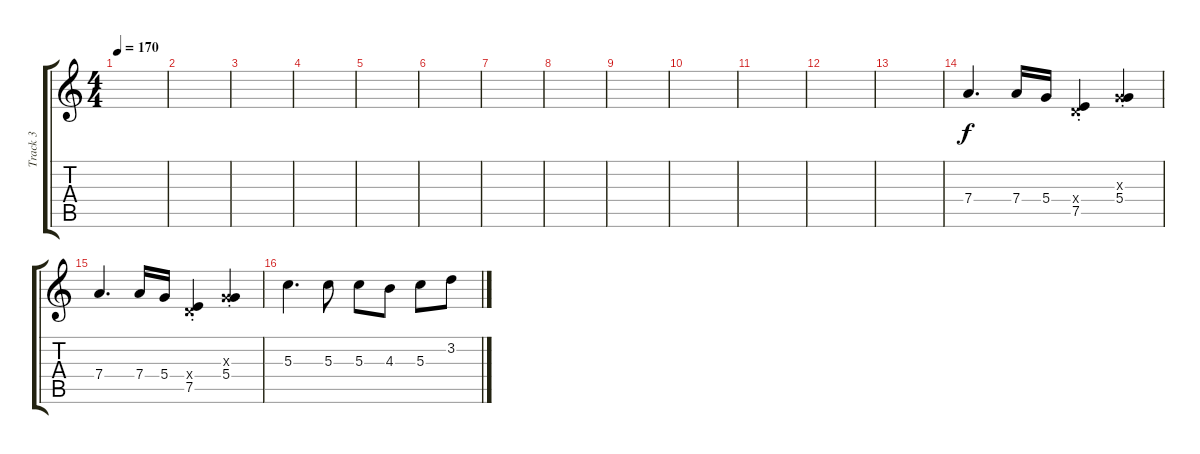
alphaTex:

\track ("Track 3" "Track 3") {instrument overdrivenguitar}
\staff {score tabs}
\tuning (E4 B3 G3 D3 A2 E2) {hide}
\ts (4 4)
\tempo 170
\clef g2
\ks c
|
|
|
|
|
|
|
|
|
|
|
|
|
7.4.4{d} 7.4.16 5.4.16 (0.4{x} 7.5{st}).4 (0.3{x} 5.4{st}).4 |
7.4.4{d} 7.4.16 5.4.16 (0.4{x} 7.5{st}).4 (0.3{x} 5.4{st}).4 |
5.3.4{d} 5.3.8 5.3.8 4.3.8 5.3.8 3.2.8
